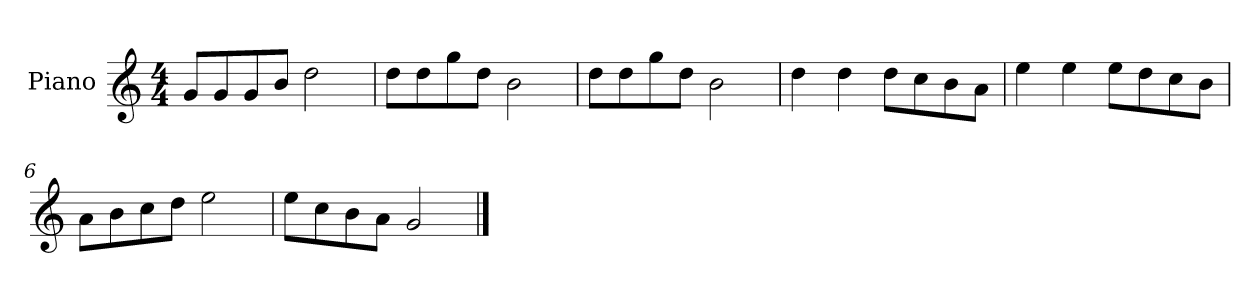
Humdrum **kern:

**kern
*part1
*staff1
*I"Piano
*I'P-no
*clefG2
*k[]
*M4/4
*MM90
=1
8g/L
8g/
8g/
8b/J
2dd\
=2
8dd\L
8dd\
8gg\
8dd\J
2b\
=3
8dd\L
8dd\
8gg\
8dd\J
2b\
=4
4dd\
4dd\
8dd\L
8cc\
8b\
8a\J
=5
4ee\
4ee\
8ee\L
8dd\
8cc\
8b\J
=6
8a\L
8b\
8cc\
8dd\J
2ee\
=7
8ee\L
8cc\
8b\
8a\J
2g/
==
*-
